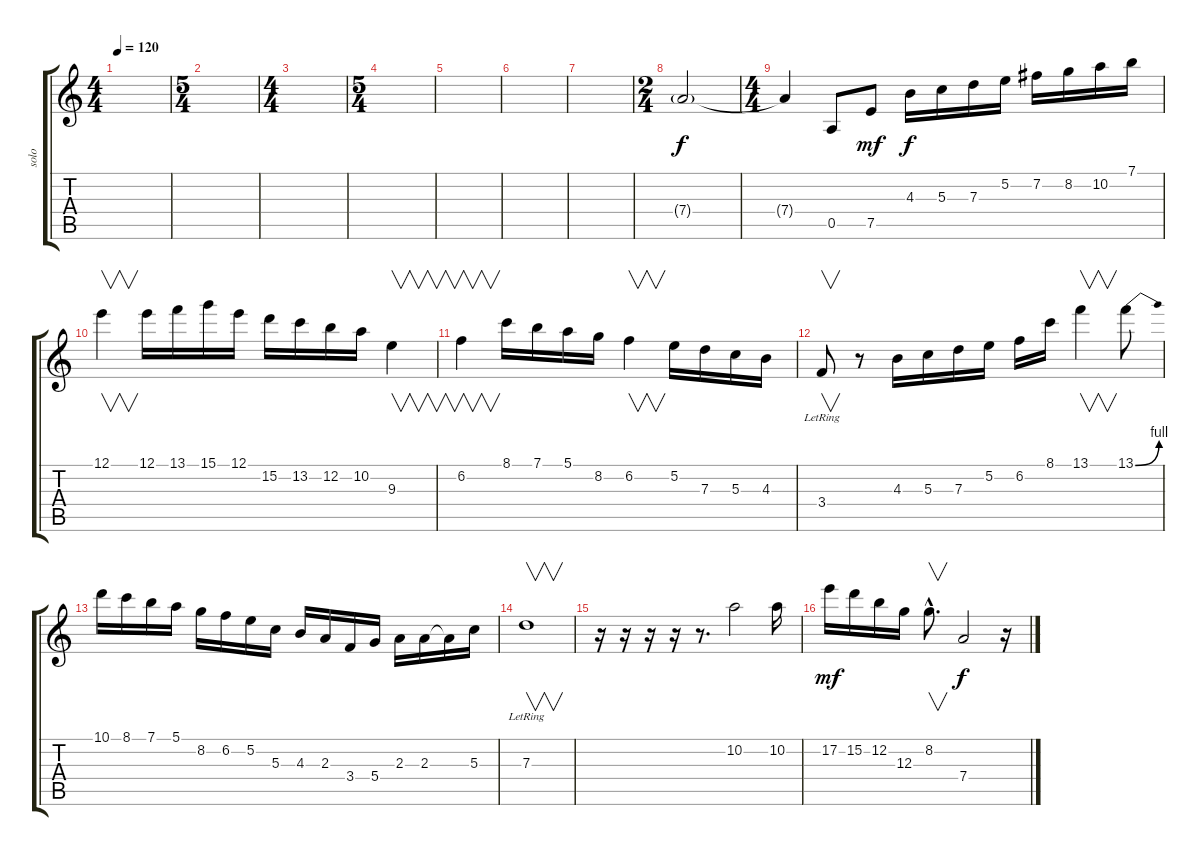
\track ("solo" "solo") {instrument distortionguitar}
\staff {score tabs}
\tuning (E4 B3 G3 D3 A2 E2) {hide}
\ts (4 4)
\tempo 120
\clef g2
\ks c
|
\ts (5 4)
|
\ts (4 4)
|
\ts (5 4)
|
|
|
|
\ts (2 4)
7.4{g}.2 |
\ts (4 4)
7.4{t}.4{dy f} 0.5.8 7.5.8{dy mf} 4.3.16{dy f} 5.3.16 7.3.16 5.2.16 7.2.16 8.2.16 10.2.16 7.1.16 |
12.1.4{v} 12.1.16 13.1.16 15.1.16 12.1.16 15.2.16 13.2.16 12.2.16 10.2.16 9.3.4{v} |
6.2.4{v} 8.1.16 7.1.16 5.1.16 8.2.16 6.2.4{v} 5.2.16 7.3.16 5.3.16 4.3.16 |
3.4{lr}.8{v} r.8 4.3.16 5.3.16 7.3.16 5.2.16 6.2.16 8.1.16 13.1.4{v} 13.1{be (bend 0 0 60 4)}.8 |
10.1.16 8.1.16 7.1.16 5.1.16 8.2.16 6.2.16 5.2.16 5.3.16 4.3.16 2.3.16 3.4.16 5.4.16 2.3.16 2.3.16 2.3{t}.16 5.3.16 |
7.3{lr}.1{v} |
r.16 r.16 r.16 r.16 r.8{d} 10.2.2 10.2.16 |
17.2.16{dy mf} 15.2.16 12.2.16 12.3.16 8.2{hac}.8{v d} 7.4.2{dy f} r.16
